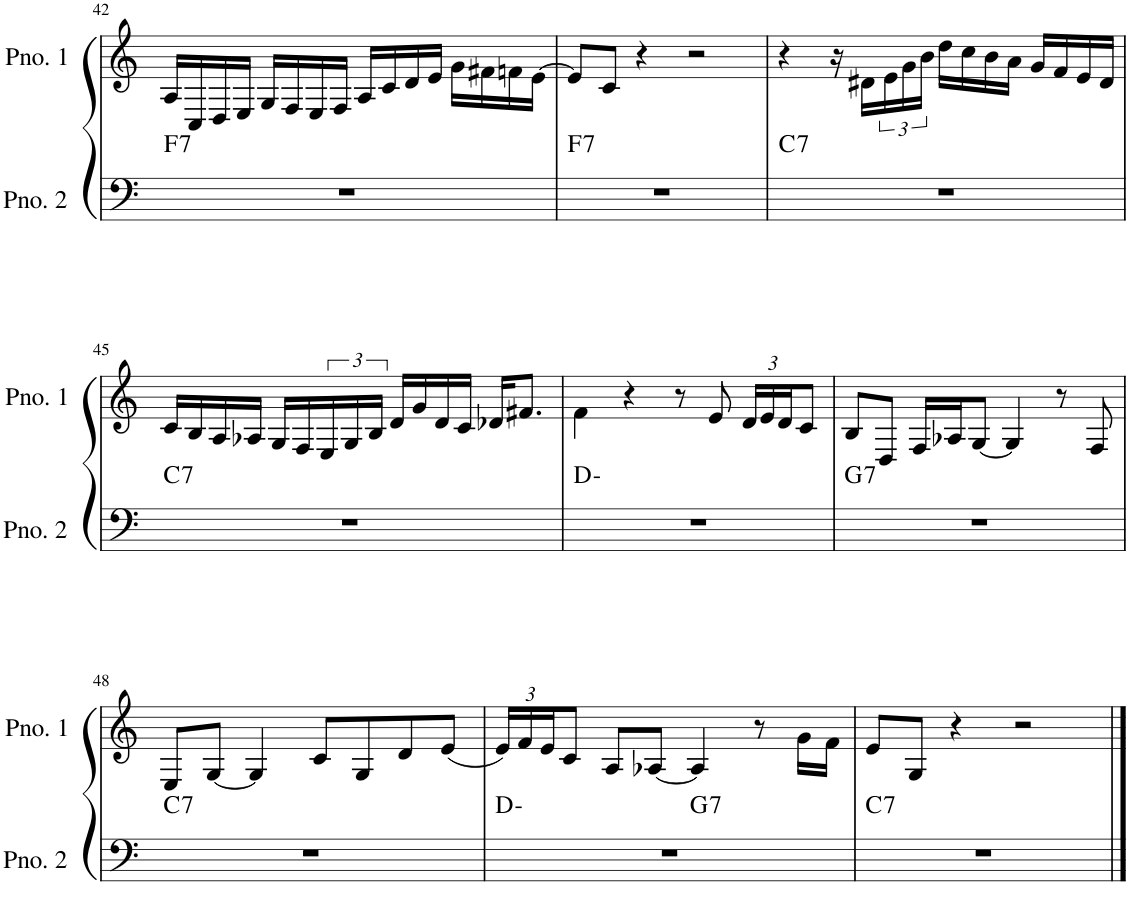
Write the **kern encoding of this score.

**kern	**harte	**kern
*part2	*part2	*part1
*staff2	*	*staff1
*I"ピアノ 2	*	*I"ピアノ 1
!!LO:PB:g=z
*clefF4	*	*clefG2
*k[]	*	*k[]
*M4/4	*	*M4/4
=42	=42	=42
!	!LO:H:kt=7	!
1r	F:7	16A/LL
.	.	16C/
.	.	16D/
.	.	16E/JJ
.	.	16G/LL
.	.	16F/
.	.	16E/
.	.	16F/JJ
.	.	16A/LL
.	.	16c/
.	.	16d/
.	.	16e/JJ
.	.	16g\LL
.	.	16f#X\
.	.	16fn\
.	.	[16e\JJ
=43	=43	=43
!	!LO:H:kt=7	!
1r	F:7	8e/L]
.	.	8c/J
.	.	4r
.	.	2r
=44	=44	=44
!	!LO:H:kt=7	!
1r	C:7	4r
.	.	16r
.	.	16d#X\LL
.	.	24e\
.	.	24g\
.	.	24b\JJ
.	.	16dd\LL
.	.	16cc\
.	.	16b\
.	.	16a\JJ
.	.	16g/LL
.	.	16f/
.	.	16e/
.	.	16d#/JJ
!!LO:LB:g=z
=45	=45	=45
!	!LO:H:kt=7	!
1r	C:7	16c/LL
.	.	16B/
.	.	16A/
.	.	16A-X/JJ
.	.	16G/LL
.	.	16F/
.	.	24E/
.	.	24G/
.	.	24B/JJ
.	.	16d/LL
.	.	16g/
.	.	16d/
.	.	16c/JJ
.	.	16d-X/KL
.	.	8.f#X/J
=46	=46	=46
1r	D:min	4f\
.	.	4r
.	.	8r
.	.	8e/
*	*	*Xbrackettup
.	.	24d/LL
.	.	24e/
.	.	24d/J
.	.	8c/J
=47	=47	=47
!	!LO:H:kt=7	!
1r	G:7	8B/L
.	.	8D/J
.	.	16F/LL
.	.	16A-X/J
.	.	[8G/J
.	.	4G/]
.	.	8r
.	.	8F/
!!LO:LB:g=z
=48	=48	=48
!	!LO:H:kt=7	!
1r	C:7	8E/L
.	.	[8G/J
.	.	4G/]
.	.	8c/L
.	.	8G/
.	.	8d/
.	.	(8e/J
=49	=49	=49
*^	*	*
1r	2ryy	D:min	24e/LL)
.	.	.	24f/
.	.	.	24e/J
.	.	.	8c/J
.	.	.	8A/L
.	.	.	[8A-X/J
!	!	!LO:H:kt=7	!
.	2ryy	G:7	4A-/]
.	.	.	8r
.	.	.	16g\LL
.	.	.	16f\JJ
=50	=50	=50	=50
!	!	!LO:H:kt=7	!
*v	*v	*	*
1r	C:7	8e/L
.	.	8G/J
.	.	4r
.	.	2r
==	==	==
*-	*-	*-
